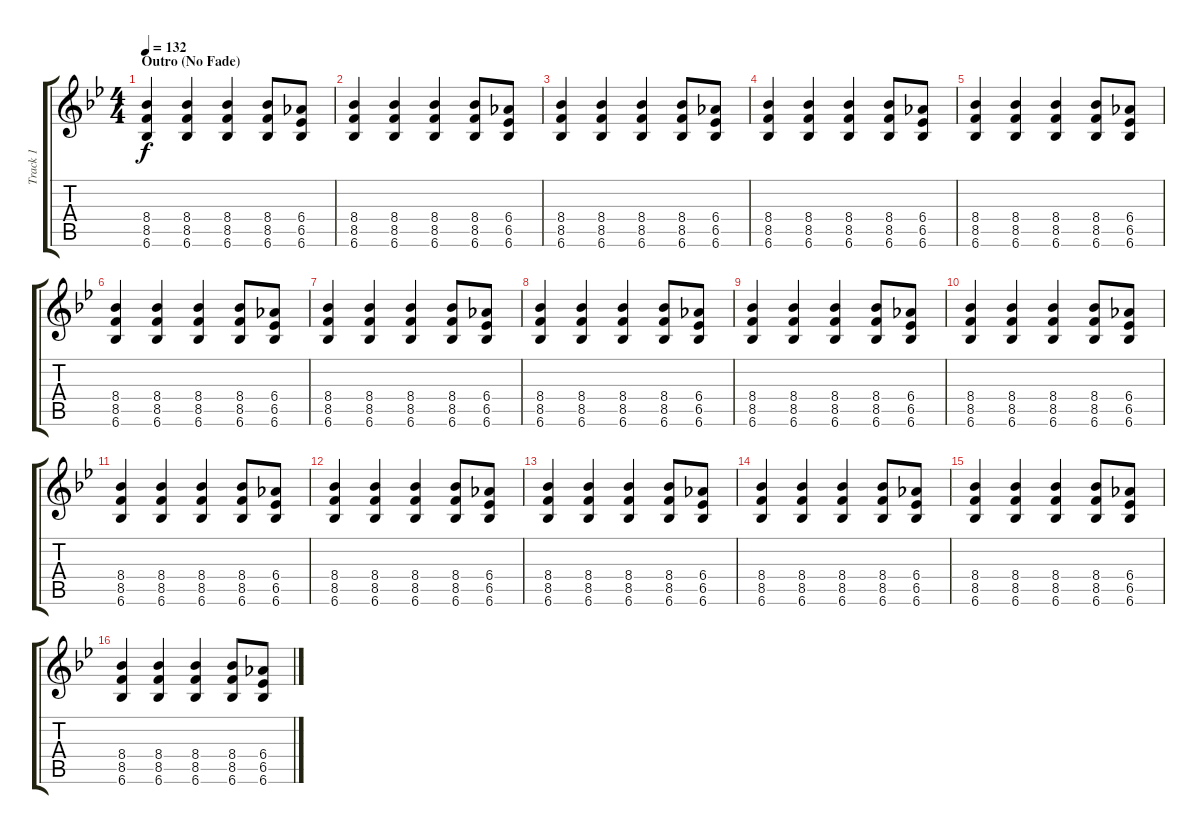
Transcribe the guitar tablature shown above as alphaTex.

\track ("Track 1" "Track 1") {instrument overdrivenguitar}
\staff {score tabs}
\tuning (E4 B3 G3 D3 A2 E2) {hide}
\ts (4 4)
\section ("" "Outro (No Fade)")
\tempo 132
\clef g2
\ks bb
(8.4 8.5 6.6).4{dy f} (8.4 8.5 6.6).4 (8.4 8.5 6.6).4 (8.4 8.5 6.6).8 (6.4 6.5 6.6).8 |
(8.4 8.5 6.6).4 (8.4 8.5 6.6).4 (8.4 8.5 6.6).4 (8.4 8.5 6.6).8 (6.4 6.5 6.6).8 |
(8.4 8.5 6.6).4 (8.4 8.5 6.6).4 (8.4 8.5 6.6).4 (8.4 8.5 6.6).8 (6.4 6.5 6.6).8 |
(8.4 8.5 6.6).4 (8.4 8.5 6.6).4 (8.4 8.5 6.6).4 (8.4 8.5 6.6).8 (6.4 6.5 6.6).8 |
(8.4 8.5 6.6).4 (8.4 8.5 6.6).4 (8.4 8.5 6.6).4 (8.4 8.5 6.6).8 (6.4 6.5 6.6).8 |
(8.4 8.5 6.6).4 (8.4 8.5 6.6).4 (8.4 8.5 6.6).4 (8.4 8.5 6.6).8 (6.4 6.5 6.6).8 |
(8.4 8.5 6.6).4 (8.4 8.5 6.6).4 (8.4 8.5 6.6).4 (8.4 8.5 6.6).8 (6.4 6.5 6.6).8 |
(8.4 8.5 6.6).4 (8.4 8.5 6.6).4 (8.4 8.5 6.6).4 (8.4 8.5 6.6).8 (6.4 6.5 6.6).8 |
(8.4 8.5 6.6).4 (8.4 8.5 6.6).4 (8.4 8.5 6.6).4 (8.4 8.5 6.6).8 (6.4 6.5 6.6).8 |
(8.4 8.5 6.6).4 (8.4 8.5 6.6).4 (8.4 8.5 6.6).4 (8.4 8.5 6.6).8 (6.4 6.5 6.6).8 |
(8.4 8.5 6.6).4 (8.4 8.5 6.6).4 (8.4 8.5 6.6).4 (8.4 8.5 6.6).8 (6.4 6.5 6.6).8 |
(8.4 8.5 6.6).4 (8.4 8.5 6.6).4 (8.4 8.5 6.6).4 (8.4 8.5 6.6).8 (6.4 6.5 6.6).8 |
(8.4 8.5 6.6).4 (8.4 8.5 6.6).4 (8.4 8.5 6.6).4 (8.4 8.5 6.6).8 (6.4 6.5 6.6).8 |
(8.4 8.5 6.6).4 (8.4 8.5 6.6).4 (8.4 8.5 6.6).4 (8.4 8.5 6.6).8 (6.4 6.5 6.6).8 |
(8.4 8.5 6.6).4 (8.4 8.5 6.6).4 (8.4 8.5 6.6).4 (8.4 8.5 6.6).8 (6.4 6.5 6.6).8 |
(8.4 8.5 6.6).4 (8.4 8.5 6.6).4 (8.4 8.5 6.6).4 (8.4 8.5 6.6).8 (6.4 6.5 6.6).8
